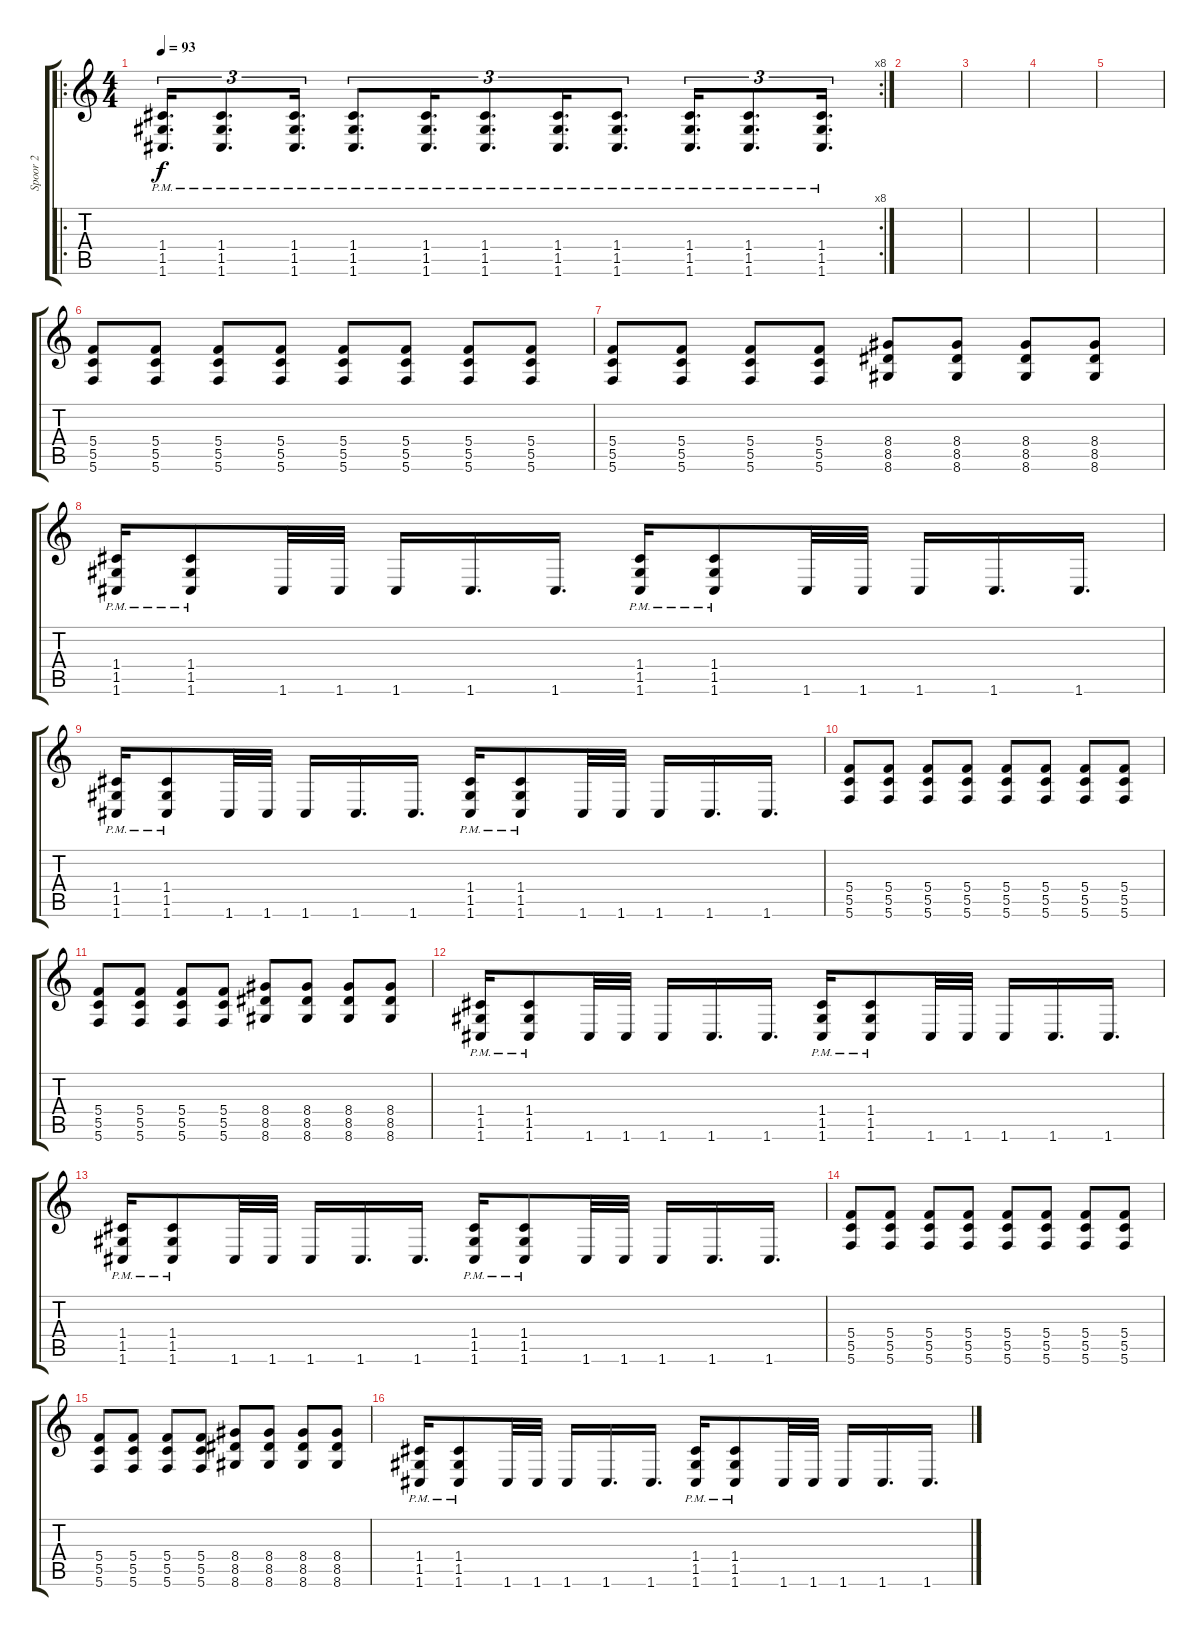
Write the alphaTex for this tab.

\track ("Spoor 2" "Spoor 2") {instrument distortionguitar}
\staff {score tabs}
\tuning (D4 A3 F3 C3 G2 C2) {hide}
\ro
\rc 8
\ts (4 4)
\tempo 93
\clef g2
\ks c
(1.4{pm} 1.5{pm} 1.6{pm}).16{d tu (3 2) dy f} (1.4{pm} 1.5{pm} 1.6{pm}).8{d tu (3 2)} (1.4{pm} 1.5{pm} 1.6{pm}).16{d tu (3 2)} (1.4{pm} 1.5{pm} 1.6{pm}).8{d tu (3 2)} (1.4{pm} 1.5{pm} 1.6{pm}).16{d tu (3 2)} (1.4{pm} 1.5{pm} 1.6{pm}).8{d tu (3 2)} (1.4{pm} 1.5{pm} 1.6{pm}).16{d tu (3 2)} (1.4{pm} 1.5{pm} 1.6{pm}).8{d tu (3 2)} (1.4{pm} 1.5{pm} 1.6{pm}).16{d tu (3 2)} (1.4{pm} 1.5{pm} 1.6{pm}).8{d tu (3 2)} (1.4{pm} 1.5{pm} 1.6{pm}).16{d tu (3 2)} |
|
|
|
|
(5.4 5.5 5.6).8 (5.4 5.5 5.6).8 (5.4 5.5 5.6).8 (5.4 5.5 5.6).8 (5.4 5.5 5.6).8 (5.4 5.5 5.6).8 (5.4 5.5 5.6).8 (5.4 5.5 5.6).8 |
(5.4 5.5 5.6).8 (5.4 5.5 5.6).8 (5.4 5.5 5.6).8 (5.4 5.5 5.6).8 (8.4 8.5 8.6).8 (8.4 8.5 8.6).8 (8.4 8.5 8.6).8 (8.4 8.5 8.6).8 |
(1.4{pm} 1.5{pm} 1.6{pm}).16 (1.4{pm} 1.5{pm} 1.6{pm}).8 1.6.32 1.6.32 1.6.16 1.6.16{d} 1.6.16{d} (1.4{pm} 1.5{pm} 1.6{pm}).16 (1.4{pm} 1.5{pm} 1.6{pm}).8 1.6.32 1.6.32 1.6.16 1.6.16{d} 1.6.16{d} |
(1.4{pm} 1.5{pm} 1.6{pm}).16 (1.4{pm} 1.5{pm} 1.6{pm}).8 1.6.32 1.6.32 1.6.16 1.6.16{d} 1.6.16{d} (1.4{pm} 1.5{pm} 1.6{pm}).16 (1.4{pm} 1.5{pm} 1.6{pm}).8 1.6.32 1.6.32 1.6.16 1.6.16{d} 1.6.16{d} |
(5.4 5.5 5.6).8 (5.4 5.5 5.6).8 (5.4 5.5 5.6).8 (5.4 5.5 5.6).8 (5.4 5.5 5.6).8 (5.4 5.5 5.6).8 (5.4 5.5 5.6).8 (5.4 5.5 5.6).8 |
(5.4 5.5 5.6).8 (5.4 5.5 5.6).8 (5.4 5.5 5.6).8 (5.4 5.5 5.6).8 (8.4 8.5 8.6).8 (8.4 8.5 8.6).8 (8.4 8.5 8.6).8 (8.4 8.5 8.6).8 |
(1.4{pm} 1.5{pm} 1.6{pm}).16 (1.4{pm} 1.5{pm} 1.6{pm}).8 1.6.32 1.6.32 1.6.16 1.6.16{d} 1.6.16{d} (1.4{pm} 1.5{pm} 1.6{pm}).16 (1.4{pm} 1.5{pm} 1.6{pm}).8 1.6.32 1.6.32 1.6.16 1.6.16{d} 1.6.16{d} |
(1.4{pm} 1.5{pm} 1.6{pm}).16 (1.4{pm} 1.5{pm} 1.6{pm}).8 1.6.32 1.6.32 1.6.16 1.6.16{d} 1.6.16{d} (1.4{pm} 1.5{pm} 1.6{pm}).16 (1.4{pm} 1.5{pm} 1.6{pm}).8 1.6.32 1.6.32 1.6.16 1.6.16{d} 1.6.16{d} |
(5.4 5.5 5.6).8 (5.4 5.5 5.6).8 (5.4 5.5 5.6).8 (5.4 5.5 5.6).8 (5.4 5.5 5.6).8 (5.4 5.5 5.6).8 (5.4 5.5 5.6).8 (5.4 5.5 5.6).8 |
(5.4 5.5 5.6).8 (5.4 5.5 5.6).8 (5.4 5.5 5.6).8 (5.4 5.5 5.6).8 (8.4 8.5 8.6).8 (8.4 8.5 8.6).8 (8.4 8.5 8.6).8 (8.4 8.5 8.6).8 |
(1.4{pm} 1.5{pm} 1.6{pm}).16 (1.4{pm} 1.5{pm} 1.6{pm}).8 1.6.32 1.6.32 1.6.16 1.6.16{d} 1.6.16{d} (1.4{pm} 1.5{pm} 1.6{pm}).16 (1.4{pm} 1.5{pm} 1.6{pm}).8 1.6.32 1.6.32 1.6.16 1.6.16{d} 1.6.16{d}
